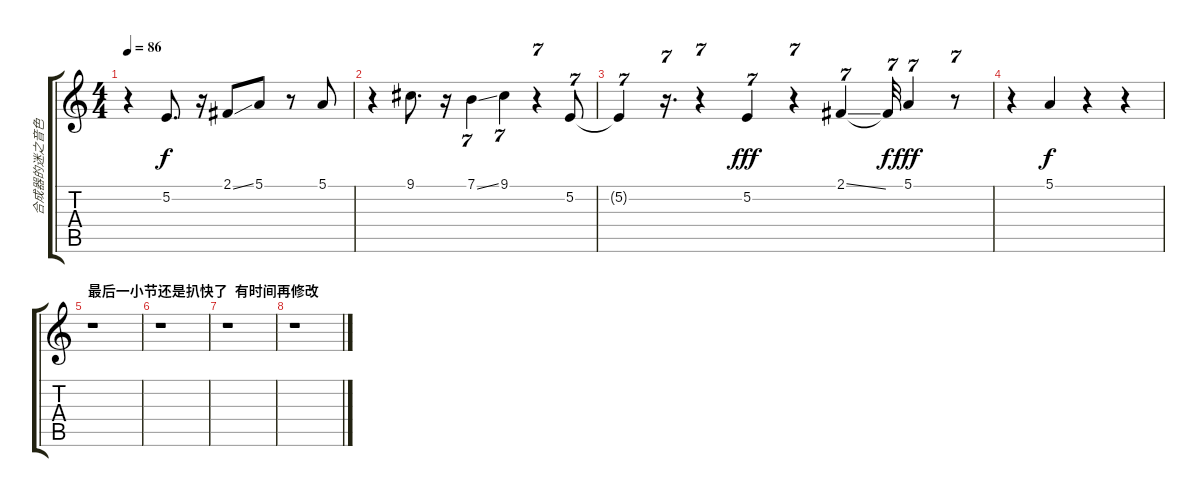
\track ("合成器的迷之音色" "合成器的迷之音色") {instrument percussiveorgan}
\staff {score tabs}
\tuning (E4 B3 G3 D3 A2 E2) {hide}
\ts (4 4)
\tempo 86
\clef g2
\ks c
r.4{dy f} 5.2.8{d} r.16 2.1{ss}.8 5.1.8 r.8 5.1.8 |
r.4 9.1.8{d} r.16 7.1{ss}.4{tu (7 4)} 9.1.4{tu (7 4)} r.4{tu (7 4)} 5.2.8{tu (7 4)} |
5.2{t}.4{tu (7 4)} r.16{d tu (7 4)} r.4{tu (7 4)} 5.2.4{tu (7 4) dy fff} r.4{tu (7 4)} 2.1{ss}.4{tu (7 4)} 2.1{t}.32{tu (7 4) dy f} 5.1.4{tu (7 4) dy fff} r.8{tu (7 4)} |
r.4 5.1.4{dy f} r.4 r.4 |
\section ("" "最后一小节还是扒快了  有时间再修改")
r.1 |
r.1 |
r.1 |
r.1
